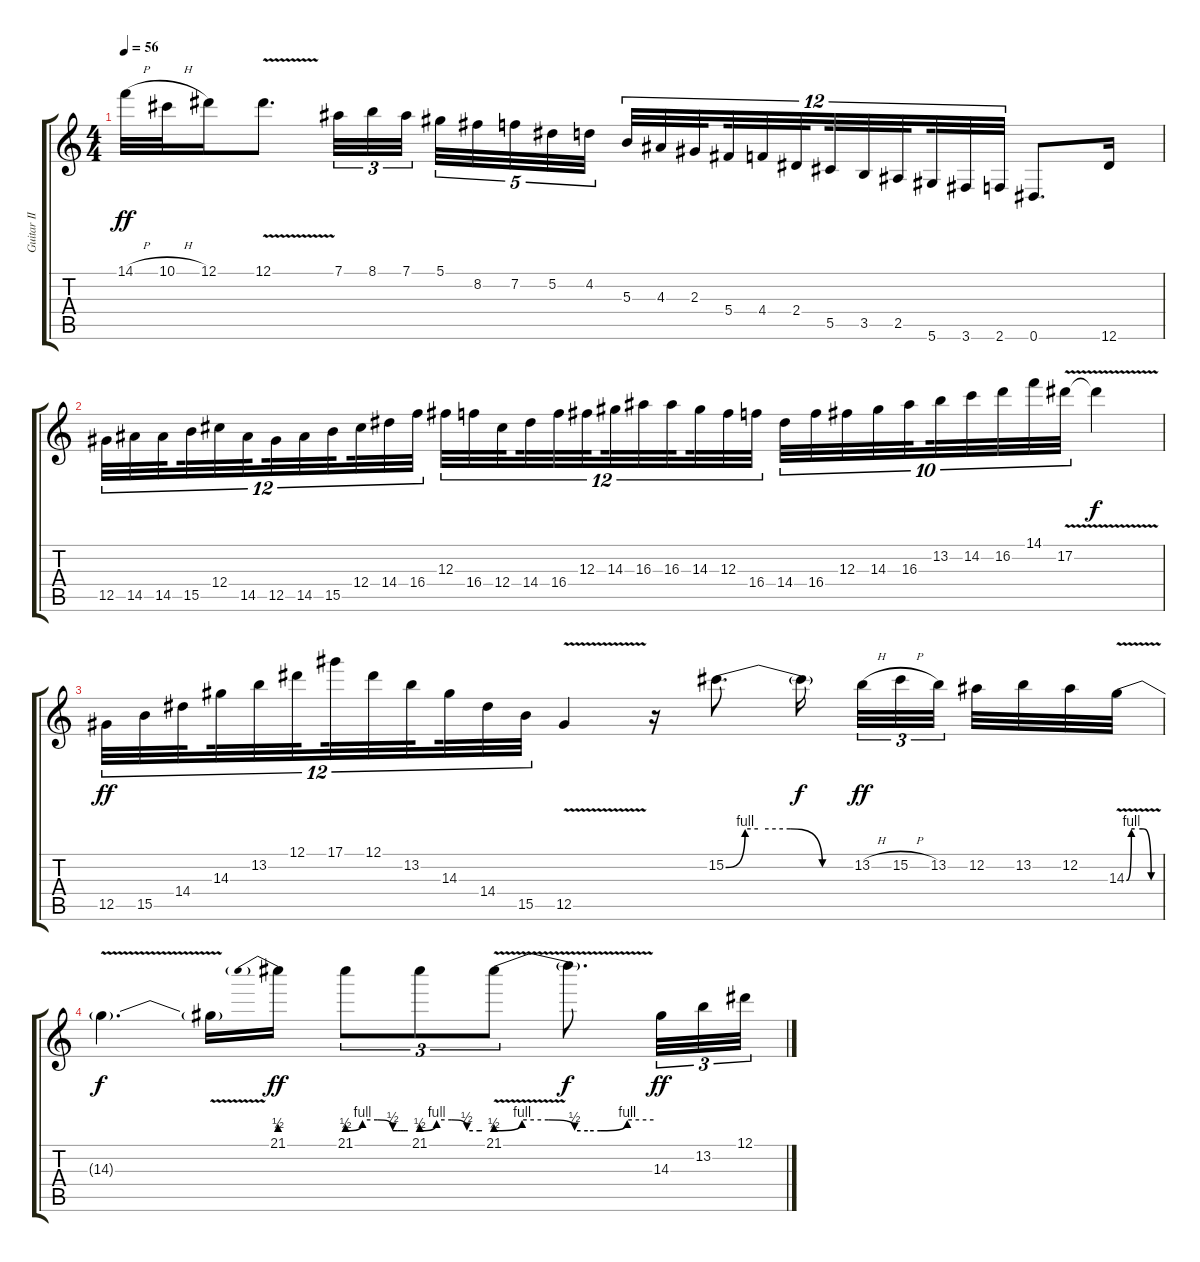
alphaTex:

\track ("Guitar II" "Guitar II") {instrument overdrivenguitar}
\staff {score tabs}
\tuning (Eb4 Bb3 Gb3 Db3 Ab2 Eb2) {hide}
\ts (4 4)
\tempo 56
\clef g2
\ks c
14.1{h}.32{dy ff} 10.1{h}.32 12.1.16 12.1{v}.8{d} 7.1.32{tu (3 2)} 8.1.32{tu (3 2)} 7.1.32{tu (3 2) beam splitsecondary} 5.1.32{tu (5 4)} 8.2.32{tu (5 4)} 7.2.32{tu (5 4)} 5.2.32{tu (5 4)} 4.2.32{tu (5 4)} 5.3.32{tu (12 8)} 4.3.32{tu (12 8)} 2.3.32{tu (12 8) beam splitsecondary} 5.4.32{tu (12 8)} 4.4.32{tu (12 8)} 2.4.32{tu (12 8) beam splitsecondary} 5.5.32{tu (12 8)} 3.5.32{tu (12 8)} 2.5.32{tu (12 8) beam splitsecondary} 5.6.32{tu (12 8)} 3.6.32{tu (12 8)} 2.6.32{tu (12 8)} 0.6.8{d} 12.6.16 |
12.5.32{tu (12 8)} 14.5.32{tu (12 8)} 14.5.32{tu (12 8) beam splitsecondary} 15.5.32{tu (12 8)} 12.4.32{tu (12 8)} 14.5.32{tu (12 8) beam splitsecondary} 12.5.32{tu (12 8)} 14.5.32{tu (12 8)} 15.5.32{tu (12 8) beam splitsecondary} 12.4.32{tu (12 8)} 14.4.32{tu (12 8)} 16.4.32{tu (12 8)} 12.3.32{tu (12 8)} 16.4.32{tu (12 8)} 12.4.32{tu (12 8) beam splitsecondary} 14.4.32{tu (12 8)} 16.4.32{tu (12 8)} 12.3.32{tu (12 8) beam splitsecondary} 14.3.32{tu (12 8)} 16.3.32{tu (12 8)} 16.3.32{tu (12 8) beam splitsecondary} 14.3.32{tu (12 8)} 12.3.32{tu (12 8)} 16.4.32{tu (12 8)} 14.4.32{tu (10 8)} 16.4.32{tu (10 8)} 12.3.32{tu (10 8)} 14.3.32{tu (10 8)} 16.3.32{tu (10 8) beam splitsecondary} 13.2.32{tu (10 8)} 14.2.32{tu (10 8)} 16.2.32{tu (10 8)} 14.1.32{tu (10 8)} 17.2{v}.32{tu (10 8)} 17.2{t}.4{dy f} |
12.5.32{tu (12 8) dy ff} 15.5.32{tu (12 8)} 14.4.32{tu (12 8) beam splitsecondary} 14.3.32{tu (12 8)} 13.2.32{tu (12 8)} 12.1.32{tu (12 8) beam splitsecondary} 17.1.32{tu (12 8)} 12.1.32{tu (12 8)} 13.2.32{tu (12 8) beam splitsecondary} 14.3.32{tu (12 8)} 14.4.32{tu (12 8)} 15.5.32{tu (12 8)} 12.5{v}.4 r.16 15.2{be (custom 0 0 9 4 15 4 30 4 45 0 60 0)}.8{d} 15.2{t}.16{dy f beam splitsecondary} 13.2{h}.32{tu (3 2) dy ff} 15.2{h}.32{tu (3 2)} 13.2.32{tu (3 2) beam splitsecondary} 12.2.32 13.2.32 12.2.32 14.3{be (custom 0 0 9 4 15 4 30 4 45 0 60 0) v}.32 |
14.3{v t}.4{d dy f} 14.3{t}.16 21.1{be (prebend 0 2 60 2)}.16{dy ff} 21.1{be (custom 0 2 15 4 30 4 45 2 50 2 53 2 56 2 58 2 60 2)}.8{tu (3 2)} 21.1{be (custom 0 2 15 4 30 4 45 2 58 2 60 2)}.8{tu (3 2)} 21.1{be (custom 0 2 10 4 20 4 30 2 35 2 40 2 50 4 60 4) v}.8{tu (3 2)} 21.1{t}.8{d dy f} 14.3.32{tu (3 2) dy ff} 13.2.32{tu (3 2)} 12.1.32{tu (3 2)}
